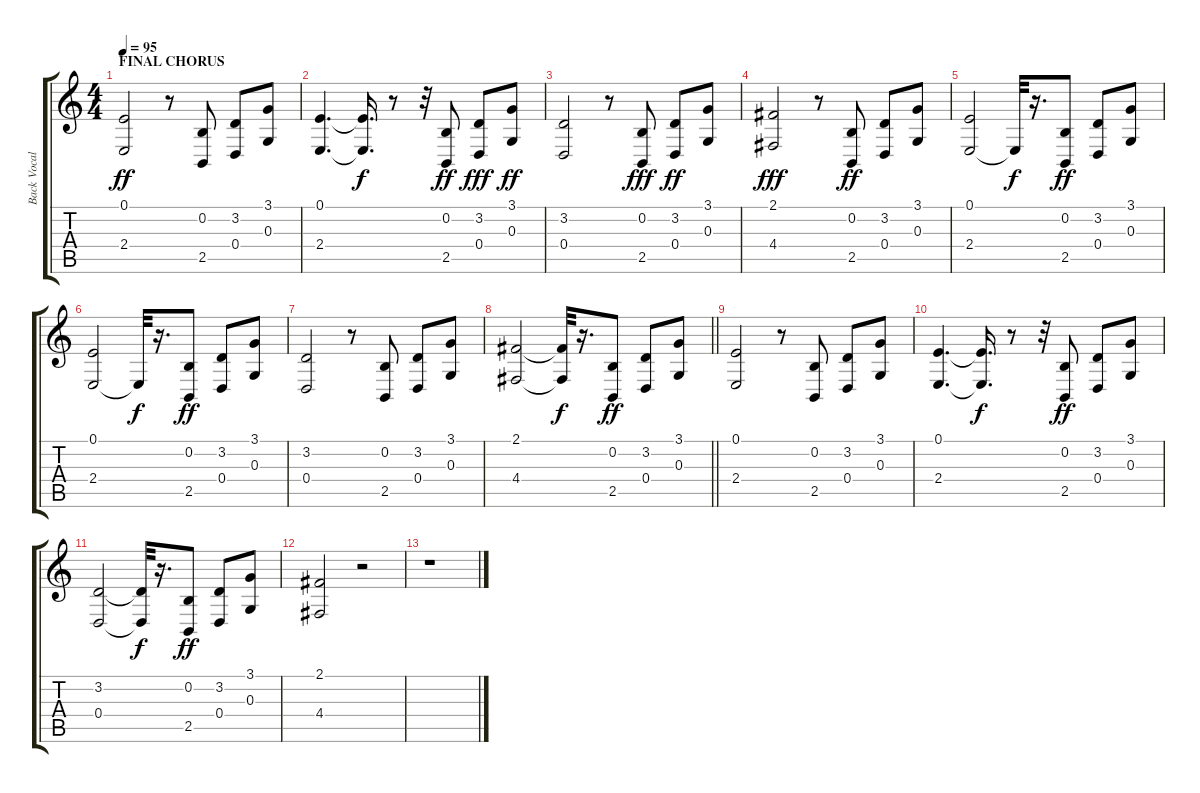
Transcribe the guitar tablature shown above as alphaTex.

\track ("Back Vocals 2" "Back Vocal") {instrument choiraahs}
\staff {score tabs}
\tuning (E4 B3 G3 D3 A2 E2) {hide}
\ts (4 4)
\section ("" "FINAL CHORUS")
\tempo 95
\clef g2
\ks c
(0.1 2.4).2{dy ff} r.8 (0.2 2.5).8 (3.2 0.4).8 (3.1 0.3).8 |
(0.1 2.4).4{d} (0.1{t} 2.4{t}).16{d dy f} r.8 r.32 (0.2 2.5).8{dy ff} (3.2 0.4).8{dy fff} (3.1 0.3).8{dy ff} |
(3.2 0.4).2 r.8 (0.2 2.5).8{dy fff} (3.2 0.4).8{dy ff} (3.1 0.3).8 |
(2.1 4.4).2{dy fff} r.8 (0.2 2.5).8{dy ff} (3.2 0.4).8 (3.1 0.3).8 |
(0.1 2.4).2 2.4{t}.32{dy f} r.16{d} (0.2 2.5).8{dy ff} (3.2 0.4).8 (3.1 0.3).8 |
(0.1 2.4).2 2.4{t}.32{dy f} r.16{d} (0.2 2.5).8{dy ff} (3.2 0.4).8 (3.1 0.3).8 |
(3.2 0.4).2 r.8 (0.2 2.5).8 (3.2 0.4).8 (3.1 0.3).8 |
\barLineRight lightlight
(2.1 4.4).2 (2.1{t} 4.4{t}).32{dy f} r.16{d} (0.2 2.5).8{dy ff} (3.2 0.4).8 (3.1 0.3).8 |
(0.1 2.4).2 r.8 (0.2 2.5).8 (3.2 0.4).8 (3.1 0.3).8 |
(0.1 2.4).4{d} (0.1{t} 2.4{t}).16{d dy f} r.8 r.32 (0.2 2.5).8{dy ff} (3.2 0.4).8 (3.1 0.3).8 |
(3.2 0.4).2 (3.2{t} 0.4{t}).32{dy f} r.16{d} (0.2 2.5).8{dy ff} (3.2 0.4).8 (3.1 0.3).8 |
(2.1 4.4).2 r.2 |
r.1
